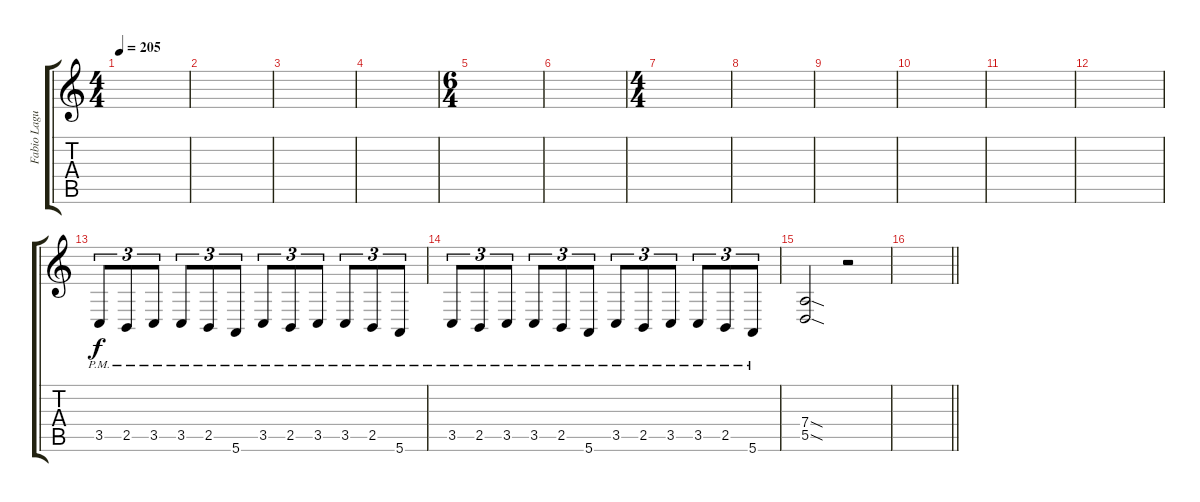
\track ("Fabio Laguna" "Fabio Lagu") {instrument lead2sawtooth}
\staff {score tabs}
\tuning (E4 B3 G3 D3 A2 E2) {hide}
\ts (4 4)
\tempo 205
\clef g2
\ks c
|
|
|
|
\ts (6 4)
|
|
\ts (4 4)
|
|
|
|
|
|
3.5{pm}.8{tu (3 2)} 2.5{pm}.8{tu (3 2)} 3.5{pm}.8{tu (3 2)} 3.5{pm}.8{tu (3 2)} 2.5{pm}.8{tu (3 2)} 5.6{pm}.8{tu (3 2)} 3.5{pm}.8{tu (3 2)} 2.5{pm}.8{tu (3 2)} 3.5{pm}.8{tu (3 2)} 3.5{pm}.8{tu (3 2)} 2.5{pm}.8{tu (3 2)} 5.6{pm}.8{tu (3 2)} |
3.5{pm}.8{tu (3 2)} 2.5{pm}.8{tu (3 2)} 3.5{pm}.8{tu (3 2)} 3.5{pm}.8{tu (3 2)} 2.5{pm}.8{tu (3 2)} 5.6{pm}.8{tu (3 2)} 3.5{pm}.8{tu (3 2)} 2.5{pm}.8{tu (3 2)} 3.5{pm}.8{tu (3 2)} 3.5{pm}.8{tu (3 2)} 2.5{pm}.8{tu (3 2)} 5.6{pm}.8{tu (3 2)} |
(7.4{sod} 5.5{sod}).2 r.2 |
\barLineRight lightlight
